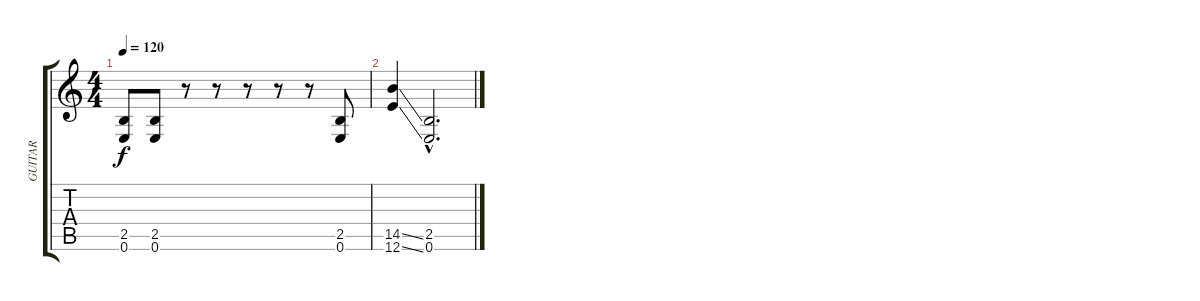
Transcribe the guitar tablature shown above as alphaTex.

\track ("GUITAR" "GUITAR") {instrument distortionguitar}
\staff {score tabs}
\tuning (E4 B3 G3 D3 A2 E2) {hide}
\ts (4 4)
\tempo 120
\clef g2
\ks c
(2.5 0.6).8{dy f} (2.5 0.6).8 r.8 r.8 r.8 r.8 r.8 (2.5 0.6).8 |
(14.5{ss} 12.6{ss}).4 (2.5{hac} 0.6{hac}).2{d}
